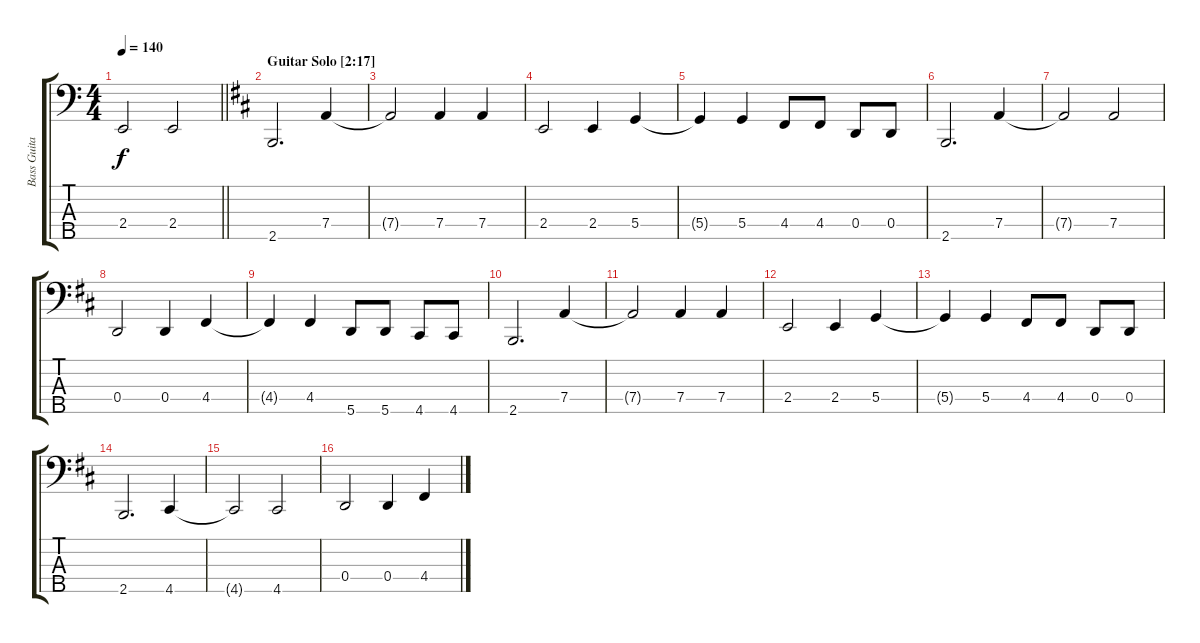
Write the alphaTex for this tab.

\track ("Bass Guitar" "Bass Guita") {instrument electricbassfinger}
\staff {score tabs}
\tuning (F2 C2 G1 D1 A0) {hide}
\ts (4 4)
\tempo 140
\clef f4
\barLineRight lightlight
\ks aminor
2.4{t}.2{dy f} 2.4.2 |
\section ("" "Guitar Solo [2:17]")
\ks bminor
2.5.2{d} 7.4.4 |
7.4{t}.2 7.4.4 7.4.4 |
2.4.2 2.4.4 5.4.4 |
5.4{t}.4 5.4.4 4.4.8 4.4.8 0.4.8 0.4.8 |
2.5.2{d} 7.4.4 |
7.4{t}.2 7.4.2 |
0.4.2 0.4.4 4.4.4 |
4.4{t}.4 4.4.4 5.5.8 5.5.8 4.5.8 4.5.8 |
2.5.2{d} 7.4.4 |
7.4{t}.2 7.4.4 7.4.4 |
2.4.2 2.4.4 5.4.4 |
5.4{t}.4 5.4.4 4.4.8 4.4.8 0.4.8 0.4.8 |
2.5.2{d} 4.5.4 |
4.5{t}.2 4.5.2 |
0.4.2 0.4.4 4.4.4
